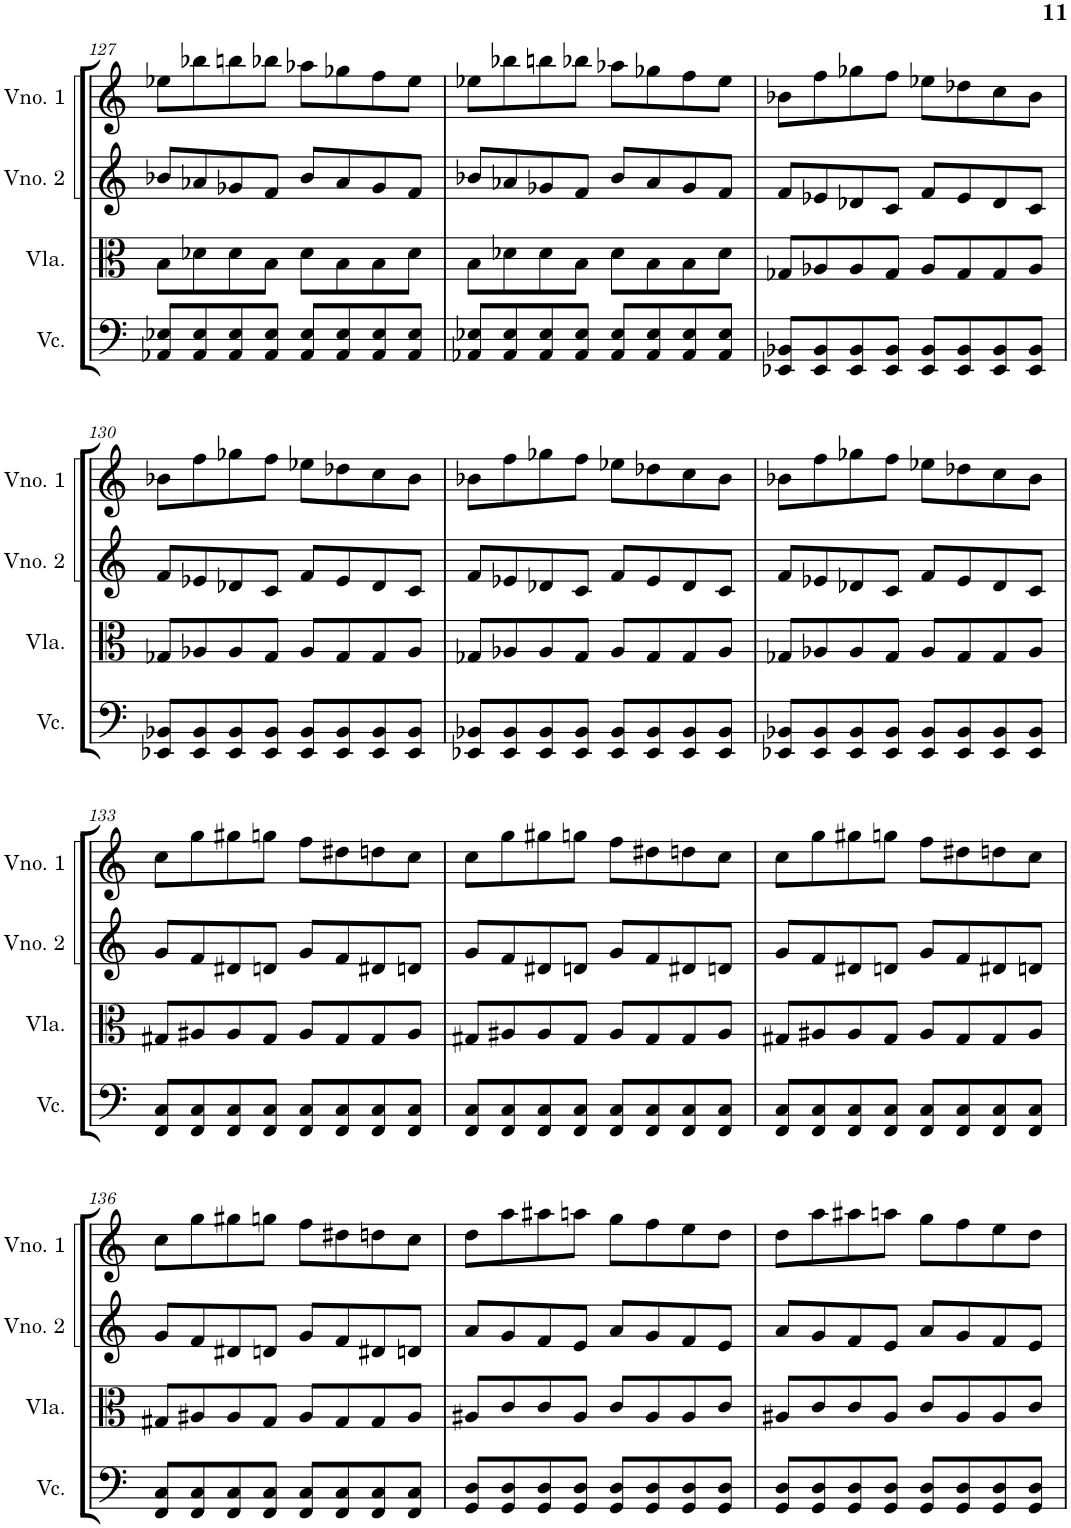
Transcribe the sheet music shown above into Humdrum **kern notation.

**kern	**kern	**kern	**kern
*part4	*part3	*part2	*part1
*staff4	*staff3	*staff2	*staff1
*I"Violoncelo	*I"Viola	*I"Violino 2	*I"Violino 1
*I'Vc.	*I'Vla.	*I'Vno. 2	*I'Vno. 1
!!LO:PB:g=z
*clefF4	*clefC3	*clefG2	*clefG2
*k[]	*k[]	*k[]	*k[]
*M4/4	*M4/4	*M4/4	*M4/4
=127	=127	=127	=127
8AA-X/ 8E-X/L	8B\L	8b-X/L	8ee-X\L
8AA-/ 8E-/	8d-X\	8a-X/	8bb-X\
8AA-/ 8E-/	8d-\	8g-X/	8bbn\
8AA-/ 8E-/J	8B\J	8f/J	8bb-X\J
8AA-/ 8E-/L	8d-\L	8b-/L	8aa-X\L
8AA-/ 8E-/	8B\	8a-/	8gg-X\
8AA-/ 8E-/	8B\	8g-/	8ff\
8AA-/ 8E-/J	8d-\J	8f/J	8ee-\J
=128	=128	=128	=128
8AA-X/ 8E-X/L	8B\L	8b-X/L	8ee-X\L
8AA-/ 8E-/	8d-X\	8a-X/	8bb-X\
8AA-/ 8E-/	8d-\	8g-X/	8bbn\
8AA-/ 8E-/J	8B\J	8f/J	8bb-X\J
8AA-/ 8E-/L	8d-\L	8b-/L	8aa-X\L
8AA-/ 8E-/	8B\	8a-/	8gg-X\
8AA-/ 8E-/	8B\	8g-/	8ff\
8AA-/ 8E-/J	8d-\J	8f/J	8ee-\J
=129	=129	=129	=129
8EE-X/ 8BB-X/L	8G-X/L	8f/L	8b-X\L
8EE-/ 8BB-/	8A-X/	8e-X/	8ff\
8EE-/ 8BB-/	8A-/	8d-X/	8gg-X\
8EE-/ 8BB-/J	8G-/J	8c/J	8ff\J
8EE-/ 8BB-/L	8A-/L	8f/L	8ee-X\L
8EE-/ 8BB-/	8G-/	8e-/	8dd-X\
8EE-/ 8BB-/	8G-/	8d-/	8cc\
8EE-/ 8BB-/J	8A-/J	8c/J	8b-\J
!!LO:LB:g=z
=130	=130	=130	=130
8EE-X/ 8BB-X/L	8G-X/L	8f/L	8b-X\L
8EE-/ 8BB-/	8A-X/	8e-X/	8ff\
8EE-/ 8BB-/	8A-/	8d-X/	8gg-X\
8EE-/ 8BB-/J	8G-/J	8c/J	8ff\J
8EE-/ 8BB-/L	8A-/L	8f/L	8ee-X\L
8EE-/ 8BB-/	8G-/	8e-/	8dd-X\
8EE-/ 8BB-/	8G-/	8d-/	8cc\
8EE-/ 8BB-/J	8A-/J	8c/J	8b-\J
=131	=131	=131	=131
8EE-X/ 8BB-X/L	8G-X/L	8f/L	8b-X\L
8EE-/ 8BB-/	8A-X/	8e-X/	8ff\
8EE-/ 8BB-/	8A-/	8d-X/	8gg-X\
8EE-/ 8BB-/J	8G-/J	8c/J	8ff\J
8EE-/ 8BB-/L	8A-/L	8f/L	8ee-X\L
8EE-/ 8BB-/	8G-/	8e-/	8dd-X\
8EE-/ 8BB-/	8G-/	8d-/	8cc\
8EE-/ 8BB-/J	8A-/J	8c/J	8b-\J
=132	=132	=132	=132
8EE-X/ 8BB-X/L	8G-X/L	8f/L	8b-X\L
8EE-/ 8BB-/	8A-X/	8e-X/	8ff\
8EE-/ 8BB-/	8A-/	8d-X/	8gg-X\
8EE-/ 8BB-/J	8G-/J	8c/J	8ff\J
8EE-/ 8BB-/L	8A-/L	8f/L	8ee-X\L
8EE-/ 8BB-/	8G-/	8e-/	8dd-X\
8EE-/ 8BB-/	8G-/	8d-/	8cc\
8EE-/ 8BB-/J	8A-/J	8c/J	8b-\J
!!LO:LB:g=z
=133	=133	=133	=133
8FF/ 8C/L	8G#X/L	8g/L	8cc\L
8FF/ 8C/	8A#X/	8f/	8gg\
8FF/ 8C/	8A#/	8d#X/	8gg#X\
8FF/ 8C/J	8G#/J	8dn/J	8ggn\J
8FF/ 8C/L	8A#/L	8g/L	8ff\L
8FF/ 8C/	8G#/	8f/	8dd#X\
8FF/ 8C/	8G#/	8d#X/	8ddn\
8FF/ 8C/J	8A#/J	8dn/J	8cc\J
=134	=134	=134	=134
8FF/ 8C/L	8G#X/L	8g/L	8cc\L
8FF/ 8C/	8A#X/	8f/	8gg\
8FF/ 8C/	8A#/	8d#X/	8gg#X\
8FF/ 8C/J	8G#/J	8dn/J	8ggn\J
8FF/ 8C/L	8A#/L	8g/L	8ff\L
8FF/ 8C/	8G#/	8f/	8dd#X\
8FF/ 8C/	8G#/	8d#X/	8ddn\
8FF/ 8C/J	8A#/J	8dn/J	8cc\J
=135	=135	=135	=135
8FF/ 8C/L	8G#X/L	8g/L	8cc\L
8FF/ 8C/	8A#X/	8f/	8gg\
8FF/ 8C/	8A#/	8d#X/	8gg#X\
8FF/ 8C/J	8G#/J	8dn/J	8ggn\J
8FF/ 8C/L	8A#/L	8g/L	8ff\L
8FF/ 8C/	8G#/	8f/	8dd#X\
8FF/ 8C/	8G#/	8d#X/	8ddn\
8FF/ 8C/J	8A#/J	8dn/J	8cc\J
!!LO:LB:g=z
=136	=136	=136	=136
8FF/ 8C/L	8G#X/L	8g/L	8cc\L
8FF/ 8C/	8A#X/	8f/	8gg\
8FF/ 8C/	8A#/	8d#X/	8gg#X\
8FF/ 8C/J	8G#/J	8dn/J	8ggn\J
8FF/ 8C/L	8A#/L	8g/L	8ff\L
8FF/ 8C/	8G#/	8f/	8dd#X\
8FF/ 8C/	8G#/	8d#X/	8ddn\
8FF/ 8C/J	8A#/J	8dn/J	8cc\J
=137	=137	=137	=137
8GG/ 8D/L	8A#X/L	8a/L	8dd\L
8GG/ 8D/	8c/	8g/	8aa\
8GG/ 8D/	8c/	8f/	8aa#X\
8GG/ 8D/J	8A#/J	8e/J	8aan\J
8GG/ 8D/L	8c/L	8a/L	8gg\L
8GG/ 8D/	8A#/	8g/	8ff\
8GG/ 8D/	8A#/	8f/	8ee\
8GG/ 8D/J	8c/J	8e/J	8dd\J
=138	=138	=138	=138
8GG/ 8D/L	8A#X/L	8a/L	8dd\L
8GG/ 8D/	8c/	8g/	8aa\
8GG/ 8D/	8c/	8f/	8aa#X\
8GG/ 8D/J	8A#/J	8e/J	8aan\J
8GG/ 8D/L	8c/L	8a/L	8gg\L
8GG/ 8D/	8A#/	8g/	8ff\
8GG/ 8D/	8A#/	8f/	8ee\
8GG/ 8D/J	8c/J	8e/J	8dd\J
=	=	=	=
*-	*-	*-	*-
